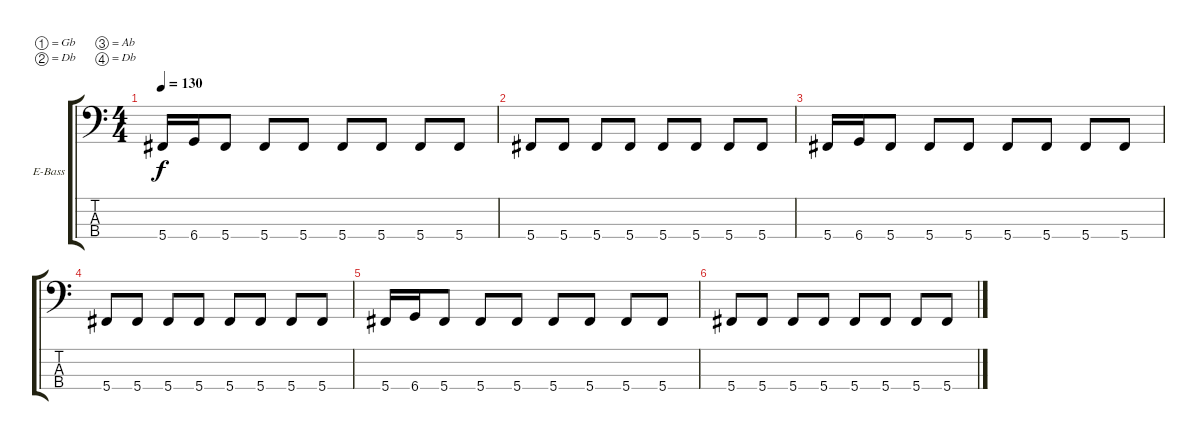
\bracketExtendMode groupsimilarinstruments
\firstSystemTrackNameOrientation horizontal
\otherSystemsTrackNameOrientation horizontal
\track ("Ron Broder" "E-Bass") {instrument electricbassfinger}
\staff {score tabs}
\tuning (Gb2 Db2 Ab1 Db1)
\ts (4 4)
\tempo 130
\clef f4
\ks c
5.4.16{dy f} 6.4.16 5.4.8 5.4.8 5.4.8 5.4.8 5.4.8 5.4.8 5.4.8 |
5.4.8 5.4.8 5.4.8 5.4.8 5.4.8 5.4.8 5.4.8 5.4.8 |
5.4.16 6.4.16 5.4.8 5.4.8 5.4.8 5.4.8 5.4.8 5.4.8 5.4.8 |
5.4.8 5.4.8 5.4.8 5.4.8 5.4.8 5.4.8 5.4.8 5.4.8 |
5.4.16 6.4.16 5.4.8 5.4.8 5.4.8 5.4.8 5.4.8 5.4.8 5.4.8 |
5.4.8 5.4.8 5.4.8 5.4.8 5.4.8 5.4.8 5.4.8 5.4.8
